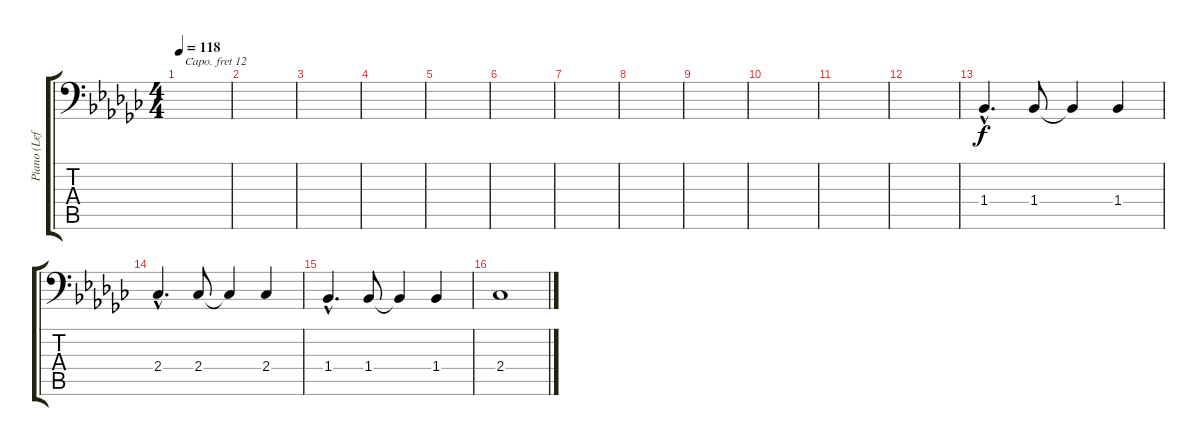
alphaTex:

\track ("Piano (Left Hand)" "Piano (Lef") {instrument acousticgrandpiano}
\staff {score tabs}
\capo 12
\tuning (C3 G2 D2 A1 E1 B0) {hide}
\ts (4 4)
\tempo 118
\clef f4
\ks ebminor
|
|
|
|
|
|
|
|
|
|
|
|
1.4{hac}.4{d} 1.4.8 1.4{t}.4 1.4.4 |
2.4{hac}.4{d} 2.4.8 2.4{t}.4 2.4.4 |
1.4{hac}.4{d} 1.4.8 1.4{t}.4 1.4.4 |
2.4.1
